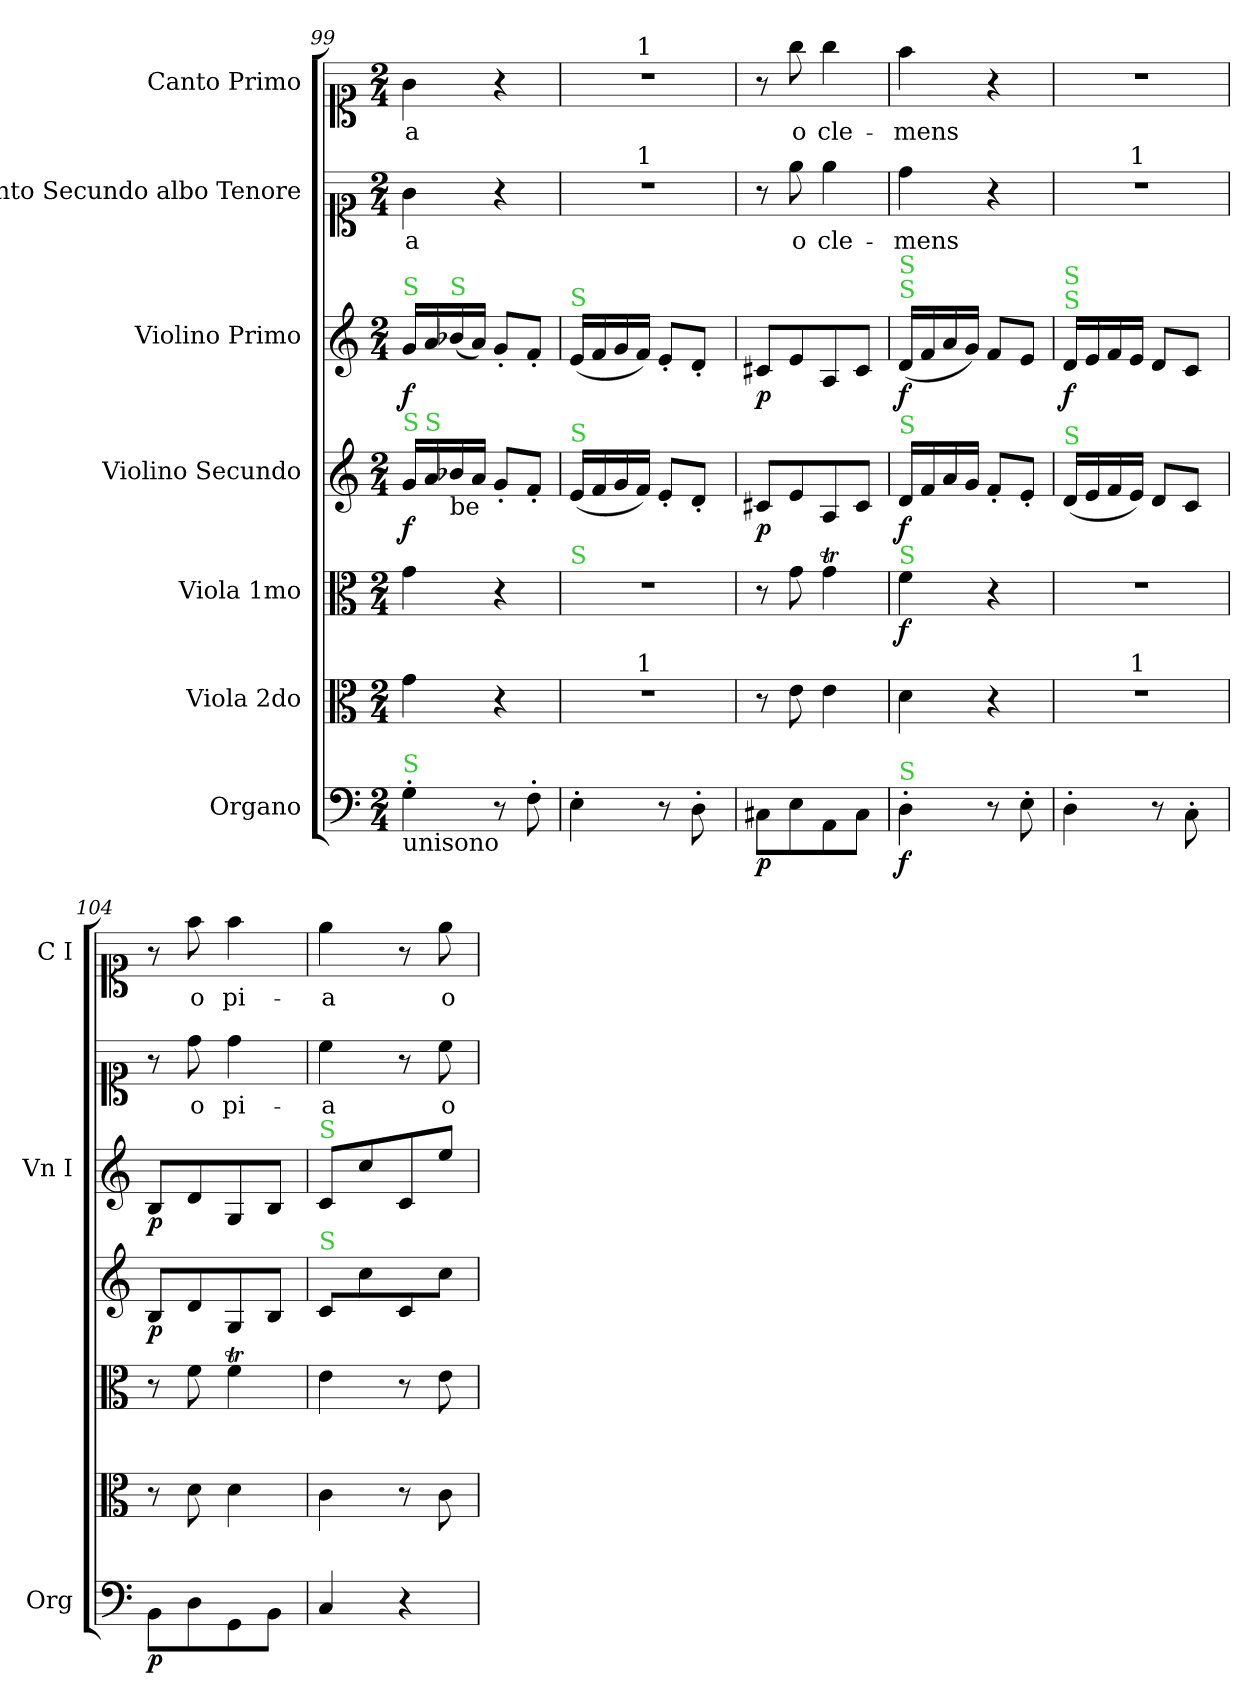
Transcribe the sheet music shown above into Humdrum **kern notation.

**kern	**dynam	**kern	**kern	**dynam	**kern	**dynam	**kern	**dynam	**kern	**text	**kern	**text
*part7	*part7	*part6	*part5	*part5	*part4	*part4	*part3	*part3	*part2	*part2	*part1	*part1
*staff7	*staff7	*staff6	*staff5	*staff5	*staff4	*staff4	*staff3	*staff3	*staff2	*staff2	*staff1	*staff1
*I"Organo	*	*I"Viola 2do	*I"Viola 1mo	*	*I"Violino Secundo	*	*I"Violino Primo	*	*I"Canto Secundo albo Tenore	*	*I"Canto Primo	*
*I'Org	*	*	*	*	*	*	*I'Vn I	*	*	*	*I'C I	*
*clefF4	*	*clefC3	*clefC3	*	*clefG2	*	*clefG2	*	*clefC1	*	*clefC1	*
*k[]	*	*k[]	*k[]	*	*k[]	*	*k[]	*	*k[]	*	*k[]	*
*C:	*	*C:	*C:	*	*C:	*	*C:	*	*C:	*	*C:	*
*M2/4	*	*M2/4	*M2/4	*	*M2/4	*	*M2/4	*	*M2/4	*	*M2/4	*
=99	=99	=99	=99	=99	=99	=99	=99	=99	=99	=99	=99	=99
!	!	!	!	!	!	!	!LO:TX:a:color=limegreen:t=S	!	!	!	!	!
!	!	!	!	!	!LO:TX:a:color=limegreen:t=S	!	!	!	!	!	!	!
!LO:TX:a:color=limegreen:t=S	!	!	!	!	!	!	!	!	!	!	!	!
!LO:TX:b:t=unisono	!	!	!	!	!	!	!	!	!	!	!	!
!	!	!	!	!	!	!LO:DY:b	!	!LO:DY:b	!	!	!	!
4G'\	.	4g\	4g\	.	16g/LL	f	16g/LL	f	4g\	-a	4g\	-a
!	!	!	!	!	!LO:TX:a:color=limegreen:t=S	!	!	!	!	!	!	!
.	.	.	.	.	16a/	.	16a/	.	.	.	.	.
!	!	!	!	!	!	!	!LO:TX:a:color=limegreen:t=S	!	!	!	!	!
!	!	!	!	!	!LO:TX:b:t=be	!	!	!	!	!	!	!
.	.	.	.	.	16b-X/	.	(16b-X/	.	.	.	.	.
.	.	.	.	.	16a/JJ	.	16a/JJ)	.	.	.	.	.
8r	.	4r	4r	.	8g'/L	.	8g'/L	.	4r	.	4r	.
8F'\	.	.	.	.	8f'/J	.	8f'/J	.	.	.	.	.
=100	=100	=100	=100	=100	=100	=100	=100	=100	=100	=100	=100	=100
!	!	!	!	!	!	!	!	!	!	!	!LO:TX:a:color=limegreen:t=S	!
!	!	!	!	!	!	!	!	!	!LO:TX:a:color=limegreen:t=S	!	!	!
!	!	!	!	!	!	!	!LO:TX:a:color=limegreen:t=S	!	!	!	!	!
!	!	!	!	!	!LO:TX:a:color=limegreen:t=S	!	!	!	!	!	!	!
!	!	!	!LO:TX:a:color=limegreen:t=S	!	!	!	!	!	!	!	!	!
!	!	!LO:TX:a:color=limegreen:t=S	!	!	!	!	!	!	!	!	!	!
*	*	*^	*	*	*	*	*	*	*^	*	*^	*
4E'\	.	2r	8.ryy	2r	.	(16e/LL	.	(16e/LL	.	2r	8.ryy	.	2r	8.ryy	.
.	.	.	.	.	.	16f/	.	16f/	.	.	.	.	.	.	.
.	.	.	.	.	.	16g/	.	16g/	.	.	.	.	.	.	.
!	!	!	!	!	!	!	!	!	!	!	!	!	!	!LO:TX:a:t=1	!
!	!	!	!	!	!	!	!	!	!	!	!LO:TX:a:t=1	!	!	!	!
!	!	!	!LO:TX:a:t=1	!	!	!	!	!	!	!	!	!	!	!	!
.	.	.	4ryy	.	.	16f/JJ)	.	16f/JJ)	.	.	4ryy	.	.	4ryy	.
8r	.	.	.	.	.	8e'/L	.	8e'/L	.	.	.	.	.	.	.
8D'\	.	.	.	.	.	8d'/J	.	8d'/J	.	.	.	.	.	.	.
.	.	.	16ryy	.	.	.	.	.	.	.	16ryy	.	.	16ryy	.
=101	=101	=101	=101	=101	=101	=101	=101	=101	=101	=101	=101	=101	=101	=101	=101
!	!LO:DY:b	!	!	!	!	!	!LO:DY:b	!	!LO:DY:b	!	!	!	!	!	!
*	*	*	*	*	*	*	*	*	*	*v	*v	*	*	*	*
*	*	*v	*v	*	*	*	*	*	*	*	*	*v	*v	*
8C#X\L	p	8r	8r	.	8c#X/L	p	8c#X/L	p	8r	.	8r	.
8E\	.	8e\	8g\	.	8e/	.	8e/	.	8ee\	o	8gg\	o
8AA\	.	4e\	4gT\	.	8A/	.	8A/	.	4ee\	cle-	4gg\	cle-
8C#\J	.	.	.	.	8c#/J	.	8c#/J	.	.	.	.	.
=102	=102	=102	=102	=102	=102	=102	=102	=102	=102	=102	=102	=102
!	!	!	!	!	!	!	!LO:TX:a:color=limegreen:t=S	!	!	!	!	!
!	!	!	!	!	!	!	!LO:TX:a:color=limegreen:t=S	!	!	!	!	!
!	!	!	!	!	!LO:TX:a:color=limegreen:t=S	!	!	!	!	!	!	!
!	!	!	!LO:TX:a:color=limegreen:t=S	!	!	!	!	!	!	!	!	!
!LO:TX:a:color=limegreen:t=S	!	!	!	!	!	!	!	!	!	!	!	!
!	!LO:DY:b	!	!	!LO:DY:b	!	!LO:DY:b	!	!LO:DY:b	!	!	!	!
4D'\	f	4d\	4f\	f	16d/LL	f	(16d/LL	f	4dd\	-mens	4ff\	-mens
.	.	.	.	.	16f/	.	16f/	.	.	.	.	.
.	.	.	.	.	16a/	.	16a/	.	.	.	.	.
.	.	.	.	.	16g/JJ	.	16g/JJ)	.	.	.	.	.
8r	.	4r	4r	.	8f'/L	.	8f/L	.	4r	.	4r	.
8E'\	.	.	.	.	8e'/J	.	8e/J	.	.	.	.	.
=103	=103	=103	=103	=103	=103	=103	=103	=103	=103	=103	=103	=103
!	!	!	!	!	!	!	!	!	!LO:TX:a:color=limegreen:t=S	!	!	!
!	!	!	!	!	!	!	!LO:TX:a:color=limegreen:t=S	!	!	!	!	!
!	!	!	!	!	!	!	!LO:TX:a:color=limegreen:t=S	!	!	!	!	!
!	!	!	!	!	!LO:TX:a:color=limegreen:t=S	!	!	!	!	!	!	!
!	!	!LO:TX:a:color=limegreen:t=S	!	!	!	!	!	!	!	!	!	!
!	!	!	!	!	!	!	!	!LO:DY:b	!	!	!	!
*	*	*^	*	*	*	*	*	*	*^	*	*	*
4D'\	.	2r	8.ryy	2r	.	(16d/LL	.	16d/LL	f	2r	8.ryy	.	2r	.
.	.	.	.	.	.	16e/	.	16e/	.	.	.	.	.	.
.	.	.	.	.	.	16f/	.	16f/	.	.	.	.	.	.
!	!	!	!	!	!	!	!	!	!	!	!LO:TX:a:t=1	!	!	!
!	!	!	!LO:TX:a:t=1	!	!	!	!	!	!	!	!	!	!	!
.	.	.	4ryy	.	.	16e/JJ)	.	16e/JJ	.	.	4ryy	.	.	.
8r	.	.	.	.	.	8d/L	.	8d/L	.	.	.	.	.	.
8C'\	.	.	.	.	.	8c/J	.	8c/J	.	.	.	.	.	.
.	.	.	16ryy	.	.	.	.	.	.	.	16ryy	.	.	.
=104	=104	=104	=104	=104	=104	=104	=104	=104	=104	=104	=104	=104	=104	=104
!	!LO:DY:b	!	!	!	!	!	!LO:DY:b	!	!LO:DY:b	!	!	!	!	!
*	*	*v	*v	*	*	*	*	*	*	*v	*v	*	*	*
8BB\L	p	8r	8r	.	8B/L	p	8B/L	p	8r	.	8r	.
8D\	.	8d\	8f\	.	8d/	.	8d/	.	8dd\	o	8ff\	o
8GG\	.	4d\	4fT\	.	8G/	.	8G/	.	4dd\	pi-	4ff\	pi-
8BB\J	.	.	.	.	8B/J	.	8B/J	.	.	.	.	.
=105	=105	=105	=105	=105	=105	=105	=105	=105	=105	=105	=105	=105
!	!	!	!	!	!	!	!LO:TX:a:color=limegreen:t=S	!	!	!	!	!
!	!	!	!	!	!LO:TX:a:color=limegreen:t=S	!	!	!	!	!	!	!
4C/	.	4c\	4e\	.	8c/L	.	8c/L	.	4cc\	-a	4ee\	-a
.	.	.	.	.	8cc\	.	8cc\	.	.	.	.	.
4r	.	8r	8r	.	8c/	.	8c/	.	8r	.	8r	.
.	.	8c\	8e\	.	8cc\J	.	8ee\J	.	8cc\	o	8ee\	o
=	=	=	=	=	=	=	=	=	=	=	=	=
*-	*-	*-	*-	*-	*-	*-	*-	*-	*-	*-	*-	*-
